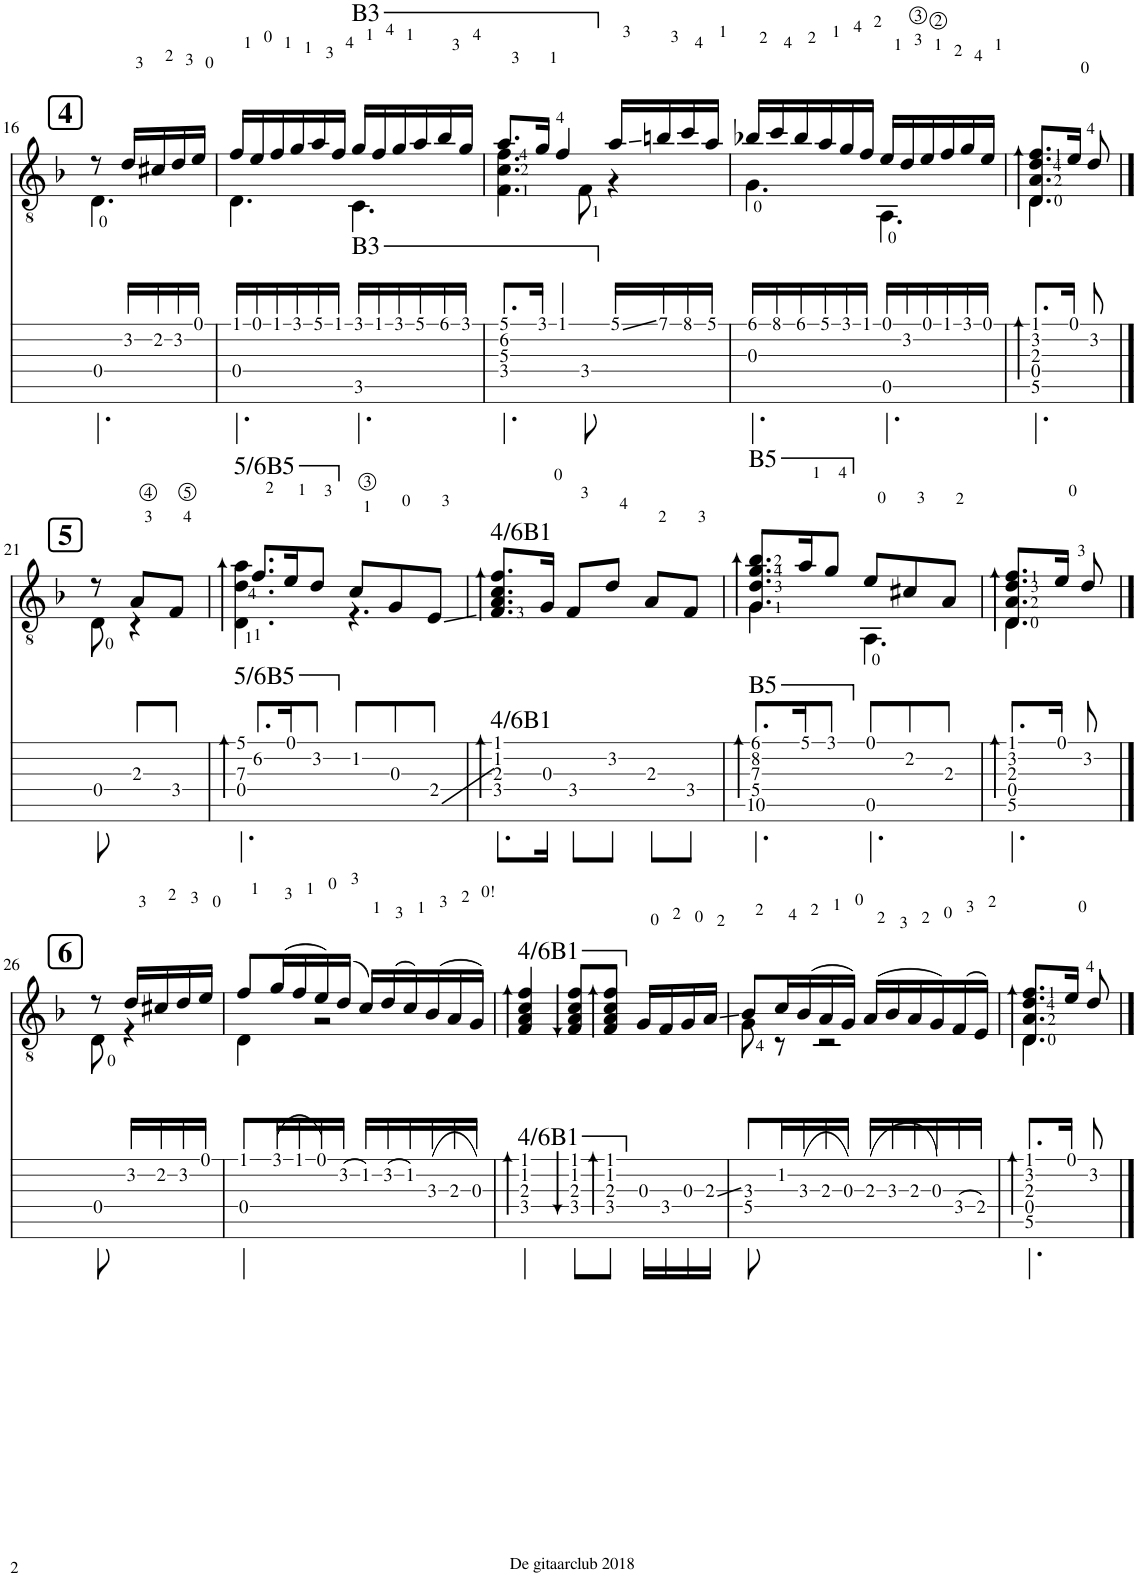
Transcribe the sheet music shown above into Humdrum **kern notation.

**kern	**kern
*part2	*part1
*staff2	*staff1
*I"Klassieke gitaar [Tablatuur]	*I"Klassieke gitaar Classical Guitar
!!LO:PB:g=z
*	*clefGv2
*k[b-]	*k[b-]
*M6/8	*M6/8
!!LO:REH:place=s1:a:B:cj:fs=14:t=4
=16	=16
*^	*^
8r	4.D\	8r	4.D\
16d/LL	.	16d/LL	.
16c#X/	.	16c#X/	.
16d/	.	16d/	.
16e/JJ	.	16e/JJ	.
=17	=17	=17	=17
16f/LL	4.D\	16f/LL	4.D\
16e/	.	16e/	.
16f/	.	16f/	.
16g/	.	16g/	.
16a/	.	16a/	.
16f/JJ	.	16f/JJ	.
!	!	!LO:TX:a:t=B3	!
!LO:TX:a:t=B3	!	!	!
16g/LL	4.C\	16g/LL	4.C\
16f/	.	16f/	.
16g/	.	16g/	.
16a/	.	16a/	.
16b-/	.	16b-/	.
16g/JJ	.	16g/JJ	.
=18	=18	=18	=18
8.a/L	4.F\ 4.c\ 4.f\	8.a/L	4.F\ 4.c\ 4.f\
16g/Jk	.	16g/Jk	.
4f/	.	4f/	.
.	8F\	.	8F\
16a/LL	4r	16a/LL	4r
16bn/	.	16bn/	.
16cc/	.	16cc/	.
16a/JJ	.	16a/JJ	.
=19	=19	=19	=19
16b-X/LL	4.G\	16b-X/LL	4.G\
16cc/	.	16cc/	.
16b-/	.	16b-/	.
16a/	.	16a/	.
16g/	.	16g/	.
16f/JJ	.	16f/JJ	.
16e/LL	4.AA\	16e/LL	4.AA\
16d/	.	16d/	.
16e/	.	16e/	.
16f/	.	16f/	.
16g/	.	16g/	.
16e/JJ	.	16e/JJ	.
=20	=20	=20	=20
8.D/ 8.A/ 8.d/ 8.f/L	4.D\	8.D/ 8.A/ 8.d/ 8.f/L	4.D\
16e/Jk	.	16e/Jk	.
8d/	.	8d/	.
!!LO:LB:g=z	!!
!!LO:REH:place=s1:a:B:cj:fs=14:t=5	!!
==21	==21	==21	==21
8r	8D\	8r	8D\
8A/L	4r	8A/L	4r
8F/J	.	8F/J	.
=22	=22	=22	=22
!	!	!LO:TX:a:t=5/6B5	!
!LO:TX:a:t=5/6B5	!	!	!
8.f/L	4.D\ 4.d\ 4.a\	8.f/L	4.D\ 4.d\ 4.a\
16e/K	.	16e/K	.
8d/J	.	8d/J	.
8c/L	4.r	8c/L	4.r
8G/	.	8G/	.
8E/J	.	8E/J	.
*v	*v	*	*
*	*v	*v
=23	=23
!	!LO:TX:a:t=4/6B1
!LO:TX:a:t=4/6B1	!
8.F\ 8.A\ 8.c\ 8.f\L	8.F/ 8.A/ 8.c/ 8.f/L
16G\Jk	16G/Jk
8F\L	8F/L
8d\J	8d/J
8A\L	8A/L
8F\J	8F/J
=24	=24
*^	*^
!	!	!LO:TX:a:t=B5	!
!LO:TX:a:t=B5	!	!	!
8.G/ 8.d/ 8.g/ 8.b-/L	4.G\	8.G/ 8.d/ 8.g/ 8.b-/L	4.G\
16a/K	.	16a/K	.
8g/J	.	8g/J	.
8e/L	4.AA\	8e/L	4.AA\
8c#X/	.	8c#X/	.
8A/J	.	8A/J	.
=25	=25	=25	=25
8.D/ 8.A/ 8.d/ 8.f/L	4.D\	8.D/ 8.A/ 8.d/ 8.f/L	4.D\
16e/Jk	.	16e/Jk	.
8d/	.	8d/	.
!!LO:LB:g=z	!!
!!LO:REH:place=s1:a:B:cj:fs=14:t=6	!!
==26	==26	==26	==26
8r	8D\	8r	8D\
16d/LL	4r	16d/LL	4r
16c#X/	.	16c#X/	.
16d/	.	16d/	.
16e/JJ	.	16e/JJ	.
=27	=27	=27	=27
8f/L	4D\	8f/L	4D\
(16g/L	.	(16g/L	.
16f/	.	16f/	.
16e/)	2r	16e/)	2r
(16d/JJ	.	(16d/JJ	.
16c/LL)	.	16c/LL)	.
(16d/	.	(16d/	.
16c/)	.	16c/)	.
(16B-/	.	(16B-/	.
16A/	.	16A/	.
16G/JJ)	.	16G/JJ)	.
*v	*v	*	*
*	*v	*v
=28	=28
!	!LO:TX:a:t=4/6B1
!LO:TX:a:t=4/6B1	!
4F\ 4A\ 4c\ 4f\	4F/ 4A/ 4c/ 4f/
8F\ 8A\ 8c\ 8f\L	8F/ 8A/ 8c/ 8f/L
8F\ 8A\ 8c\ 8f\J	8F/ 8A/ 8c/ 8f/J
16G\LL	16G/LL
16F\	16F/
16G\	16G/
16A\JJ	16A/JJ
=29	=29
*^	*^
8B-/L	8G\	8B-/L	8G\
16c/L	8r	16c/L	8r
(16B-/	.	(16B-/	.
16A/	2r	16A/	2r
16G/JJ)	.	16G/JJ)	.
(16A/LL	.	(16A/LL	.
16B-/	.	16B-/	.
16A/	.	16A/	.
16G/)	.	16G/)	.
(16F/	.	(16F/	.
16E/JJ)	.	16E/JJ)	.
=30	=30	=30	=30
8.D/ 8.A/ 8.d/ 8.f/L	4.D\	8.D/ 8.A/ 8.d/ 8.f/L	4.D\
16e/Jk	.	16e/Jk	.
8d/	.	8d/	.
*v	*v	*	*
*	*v	*v
==	==
*-	*-
